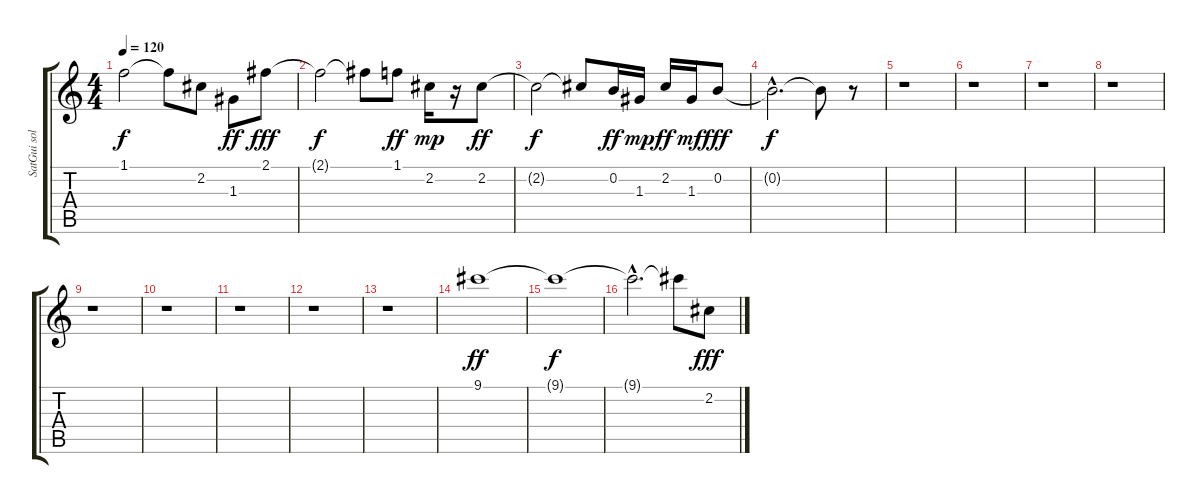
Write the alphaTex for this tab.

\track ("SatGui solo" "SatGui sol") {instrument overdrivenguitar}
\staff {score tabs}
\tuning (E4 B3 G3 D3 A2 E2) {hide}
\ts (4 4)
\tempo 120
\clef g2
\ks c
1.1{t}.2{dy f} 1.1{t}.8 2.2.8 1.3.8{dy ff} 2.1.8{dy fff} |
2.1{t}.2{dy f} 2.1{t}.8 1.1.8{dy ff} 2.2.16{dy mp} r.16 2.2.8{dy ff} |
2.2{t}.2{dy f} 2.2{t}.8 0.2.16{dy ff} 1.3.16{dy mp} 2.2.16{dy ff} 1.3.16{dy mf} 0.2.8{dy fff} |
0.2{hac t}.2{d dy f} 0.2{t}.8 r.8 |
r.1 |
r.1 |
r.1 |
r.1 |
r.1 |
r.1 |
r.1 |
r.1 |
r.1 |
9.1.1{dy ff} |
9.1{t}.1{dy f} |
9.1{hac t}.2{d} 9.1{t}.8 2.2.8{dy fff}
